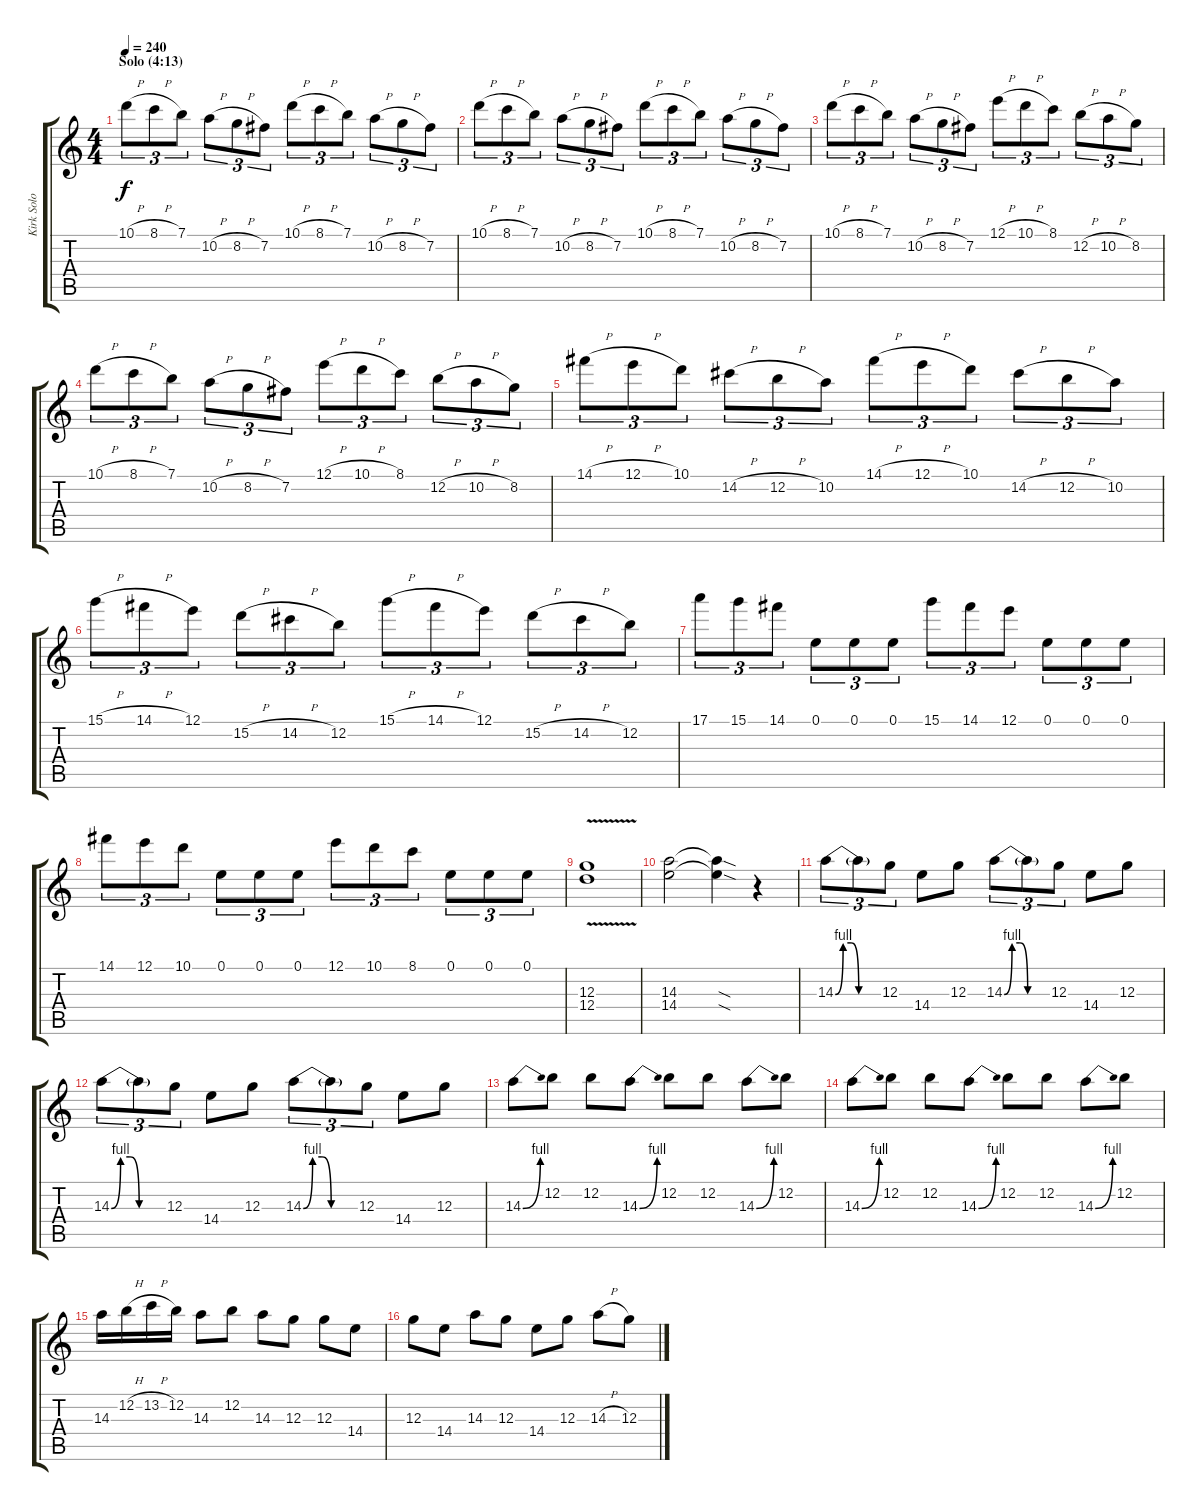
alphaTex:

\track ("Kirk Solo" "Kirk Solo") {instrument distortionguitar}
\staff {score tabs}
\tuning (E4 B3 G3 D3 A2 E2) {hide}
\ts (4 4)
\section ("" "Solo (4:13)")
\tempo 240
\clef g2
\ks c
10.1{h}.8{tu (3 2) dy f} 8.1{h}.8{tu (3 2)} 7.1.8{tu (3 2)} 10.2{h}.8{tu (3 2)} 8.2{h}.8{tu (3 2)} 7.2.8{tu (3 2)} 10.1{h}.8{tu (3 2)} 8.1{h}.8{tu (3 2)} 7.1.8{tu (3 2)} 10.2{h}.8{tu (3 2)} 8.2{h}.8{tu (3 2)} 7.2.8{tu (3 2)} |
10.1{h}.8{tu (3 2)} 8.1{h}.8{tu (3 2)} 7.1.8{tu (3 2)} 10.2{h}.8{tu (3 2)} 8.2{h}.8{tu (3 2)} 7.2.8{tu (3 2)} 10.1{h}.8{tu (3 2)} 8.1{h}.8{tu (3 2)} 7.1.8{tu (3 2)} 10.2{h}.8{tu (3 2)} 8.2{h}.8{tu (3 2)} 7.2.8{tu (3 2)} |
10.1{h}.8{tu (3 2)} 8.1{h}.8{tu (3 2)} 7.1.8{tu (3 2)} 10.2{h}.8{tu (3 2)} 8.2{h}.8{tu (3 2)} 7.2.8{tu (3 2)} 12.1{h}.8{tu (3 2)} 10.1{h}.8{tu (3 2)} 8.1.8{tu (3 2)} 12.2{h}.8{tu (3 2)} 10.2{h}.8{tu (3 2)} 8.2.8{tu (3 2)} |
10.1{h}.8{tu (3 2)} 8.1{h}.8{tu (3 2)} 7.1.8{tu (3 2)} 10.2{h}.8{tu (3 2)} 8.2{h}.8{tu (3 2)} 7.2.8{tu (3 2)} 12.1{h}.8{tu (3 2)} 10.1{h}.8{tu (3 2)} 8.1.8{tu (3 2)} 12.2{h}.8{tu (3 2)} 10.2{h}.8{tu (3 2)} 8.2.8{tu (3 2)} |
14.1{h}.8{tu (3 2)} 12.1{h}.8{tu (3 2)} 10.1.8{tu (3 2)} 14.2{h}.8{tu (3 2)} 12.2{h}.8{tu (3 2)} 10.2.8{tu (3 2)} 14.1{h}.8{tu (3 2)} 12.1{h}.8{tu (3 2)} 10.1.8{tu (3 2)} 14.2{h}.8{tu (3 2)} 12.2{h}.8{tu (3 2)} 10.2.8{tu (3 2)} |
15.1{h}.8{tu (3 2)} 14.1{h}.8{tu (3 2)} 12.1.8{tu (3 2)} 15.2{h}.8{tu (3 2)} 14.2{h}.8{tu (3 2)} 12.2.8{tu (3 2)} 15.1{h}.8{tu (3 2)} 14.1{h}.8{tu (3 2)} 12.1.8{tu (3 2)} 15.2{h}.8{tu (3 2)} 14.2{h}.8{tu (3 2)} 12.2.8{tu (3 2)} |
17.1.8{tu (3 2)} 15.1.8{tu (3 2)} 14.1.8{tu (3 2)} 0.1.8{tu (3 2)} 0.1.8{tu (3 2)} 0.1.8{tu (3 2)} 15.1.8{tu (3 2)} 14.1.8{tu (3 2)} 12.1.8{tu (3 2)} 0.1.8{tu (3 2)} 0.1.8{tu (3 2)} 0.1.8{tu (3 2)} |
14.1.8{tu (3 2)} 12.1.8{tu (3 2)} 10.1.8{tu (3 2)} 0.1.8{tu (3 2)} 0.1.8{tu (3 2)} 0.1.8{tu (3 2)} 12.1.8{tu (3 2)} 10.1.8{tu (3 2)} 8.1.8{tu (3 2)} 0.1.8{tu (3 2)} 0.1.8{tu (3 2)} 0.1.8{tu (3 2)} |
(12.3{v} 12.4{v}).1 |
(14.3 14.4).2 (14.3{sod t} 14.4{sod t}).4 r.4 |
14.3{be (custom 0 0 10 4 20 4 30 0 60 0)}.8{tu (3 2)} 14.3{t}.8{tu (3 2)} 12.3.8{tu (3 2)} 14.4.8 12.3.8 14.3{be (custom 0 0 10 4 20 4 30 0 60 0)}.8{tu (3 2)} 14.3{t}.8{tu (3 2)} 12.3.8{tu (3 2)} 14.4.8 12.3.8 |
14.3{be (custom 0 0 10 4 20 4 30 0 60 0)}.8{tu (3 2)} 14.3{t}.8{tu (3 2)} 12.3.8{tu (3 2)} 14.4.8 12.3.8 14.3{be (custom 0 0 10 4 20 4 30 0 60 0)}.8{tu (3 2)} 14.3{t}.8{tu (3 2)} 12.3.8{tu (3 2)} 14.4.8 12.3.8 |
14.3{be (bend 0 0 60 4)}.8 12.2.8 12.2.8 14.3{be (bend 0 0 60 4)}.8 12.2.8 12.2.8 14.3{be (bend 0 0 60 4)}.8 12.2.8 |
14.3{be (bend 0 0 60 4)}.8 12.2.8 12.2.8 14.3{be (bend 0 0 60 4)}.8 12.2.8 12.2.8 14.3{be (bend 0 0 60 4)}.8 12.2.8 |
14.3.16 12.2{h}.16 13.2{h}.16 12.2.16 14.3.8 12.2.8 14.3.8 12.3.8 12.3.8 14.4.8 |
12.3.8 14.4.8 14.3.8 12.3.8 14.4.8 12.3.8 14.3{h}.8 12.3.8
